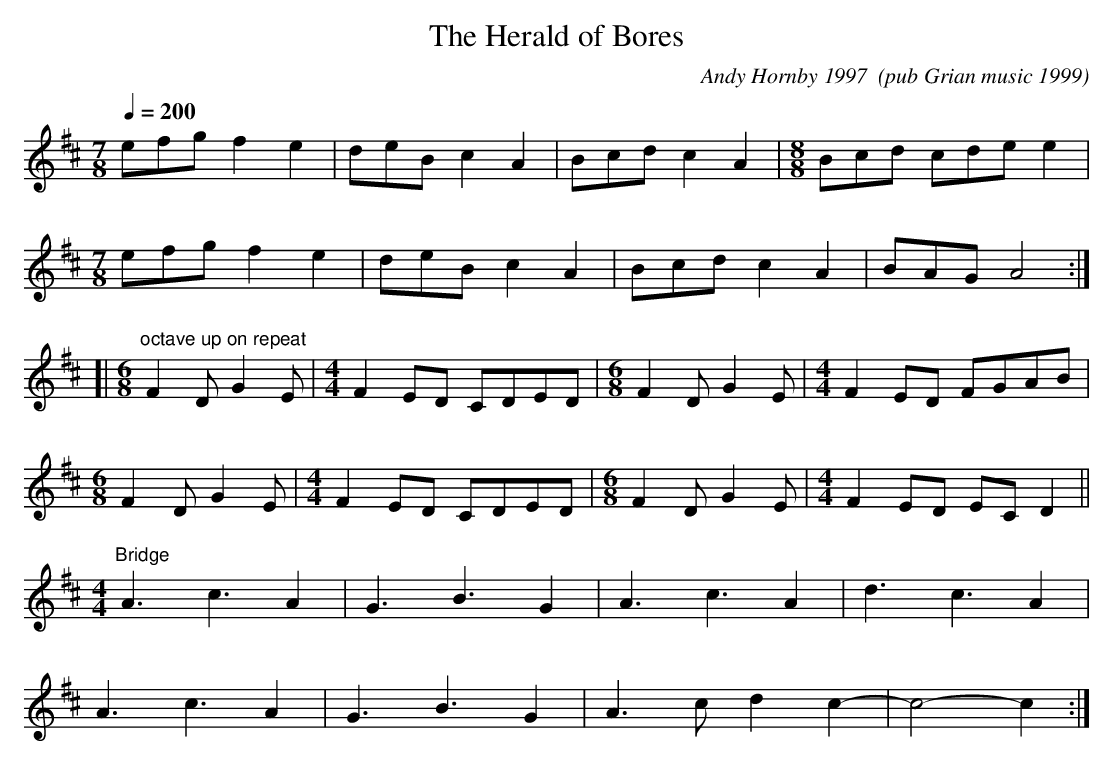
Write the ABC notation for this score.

X:1
T:The Herald of Bores
C:Andy Hornby 1997  (pub Grian music 1999)
L:1/8
M:7/8
Q:1/4=200
Q:1/4=200
K:D major
efg f2e2|deB c2A2|Bcd c2A2|[M:8/8]Bcd cde e2|
[M:7/8]efg f2e2|deB c2A2|Bcd c2A2|BAG A4:|
[|[M:6/8]"octave up on repeat "F2D G2E|[M:4/4]F2ED CDED|[M:6/8]F2D G2E|[M:4/4]F2ED FGAB|
[M:6/8]F2D G2E|[M:4/4]F2ED CDED|[M:6/8]F2D G2E|[M:4/4]F2ED EC D2||
K:D
[M:4/4]"Bridge "A3c3A2|G3B3G2|A3c3A2|d3c3A2|
A3c3A2|G3B3G2|A3c d2c2-|c4-c2:|
